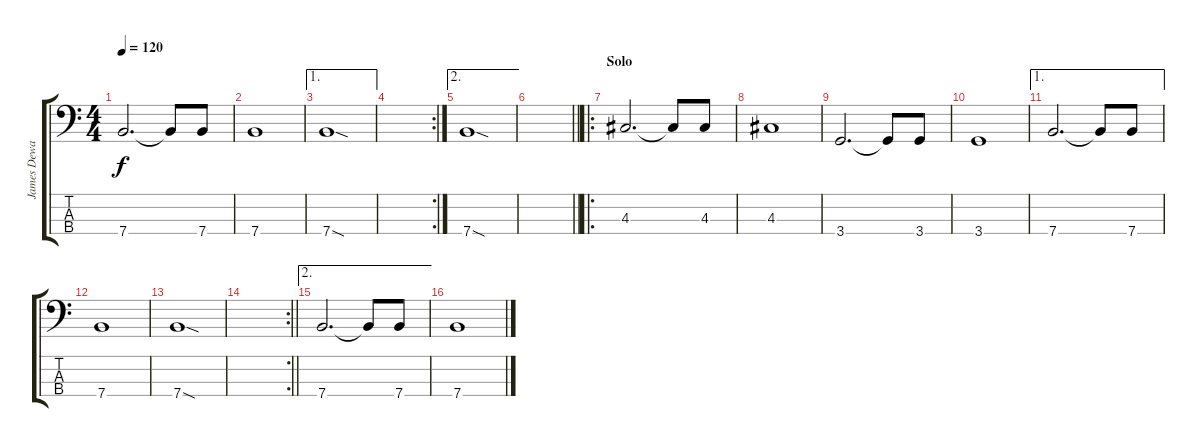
\track ("James Dewar" "James Dewa") {instrument electricbassfinger}
\staff {score tabs}
\tuning (G2 D2 A1 E1) {hide}
\ts (4 4)
\tempo 120
\clef f4
\ks c
7.4.2{d dy f} 7.4{t}.8 7.4.8 |
7.4.1 |
\ae 1
7.4{sod}.1 |
\rc 2
|
\ae 2
7.4{sod}.1 |
\barLineRight lightlight
|
\ro
\section ("" "Solo")
4.3.2{d} 4.3{t}.8 4.3.8 |
4.3.1 |
3.4.2{d} 3.4{t}.8 3.4.8 |
3.4.1 |
\ae 1
7.4.2{d} 7.4{t}.8 7.4.8 |
7.4.1 |
7.4{sod}.1 |
\rc 2
\barLineRight lightlight
|
\ae 2
7.4.2{d} 7.4{t}.8 7.4.8 |
7.4.1
